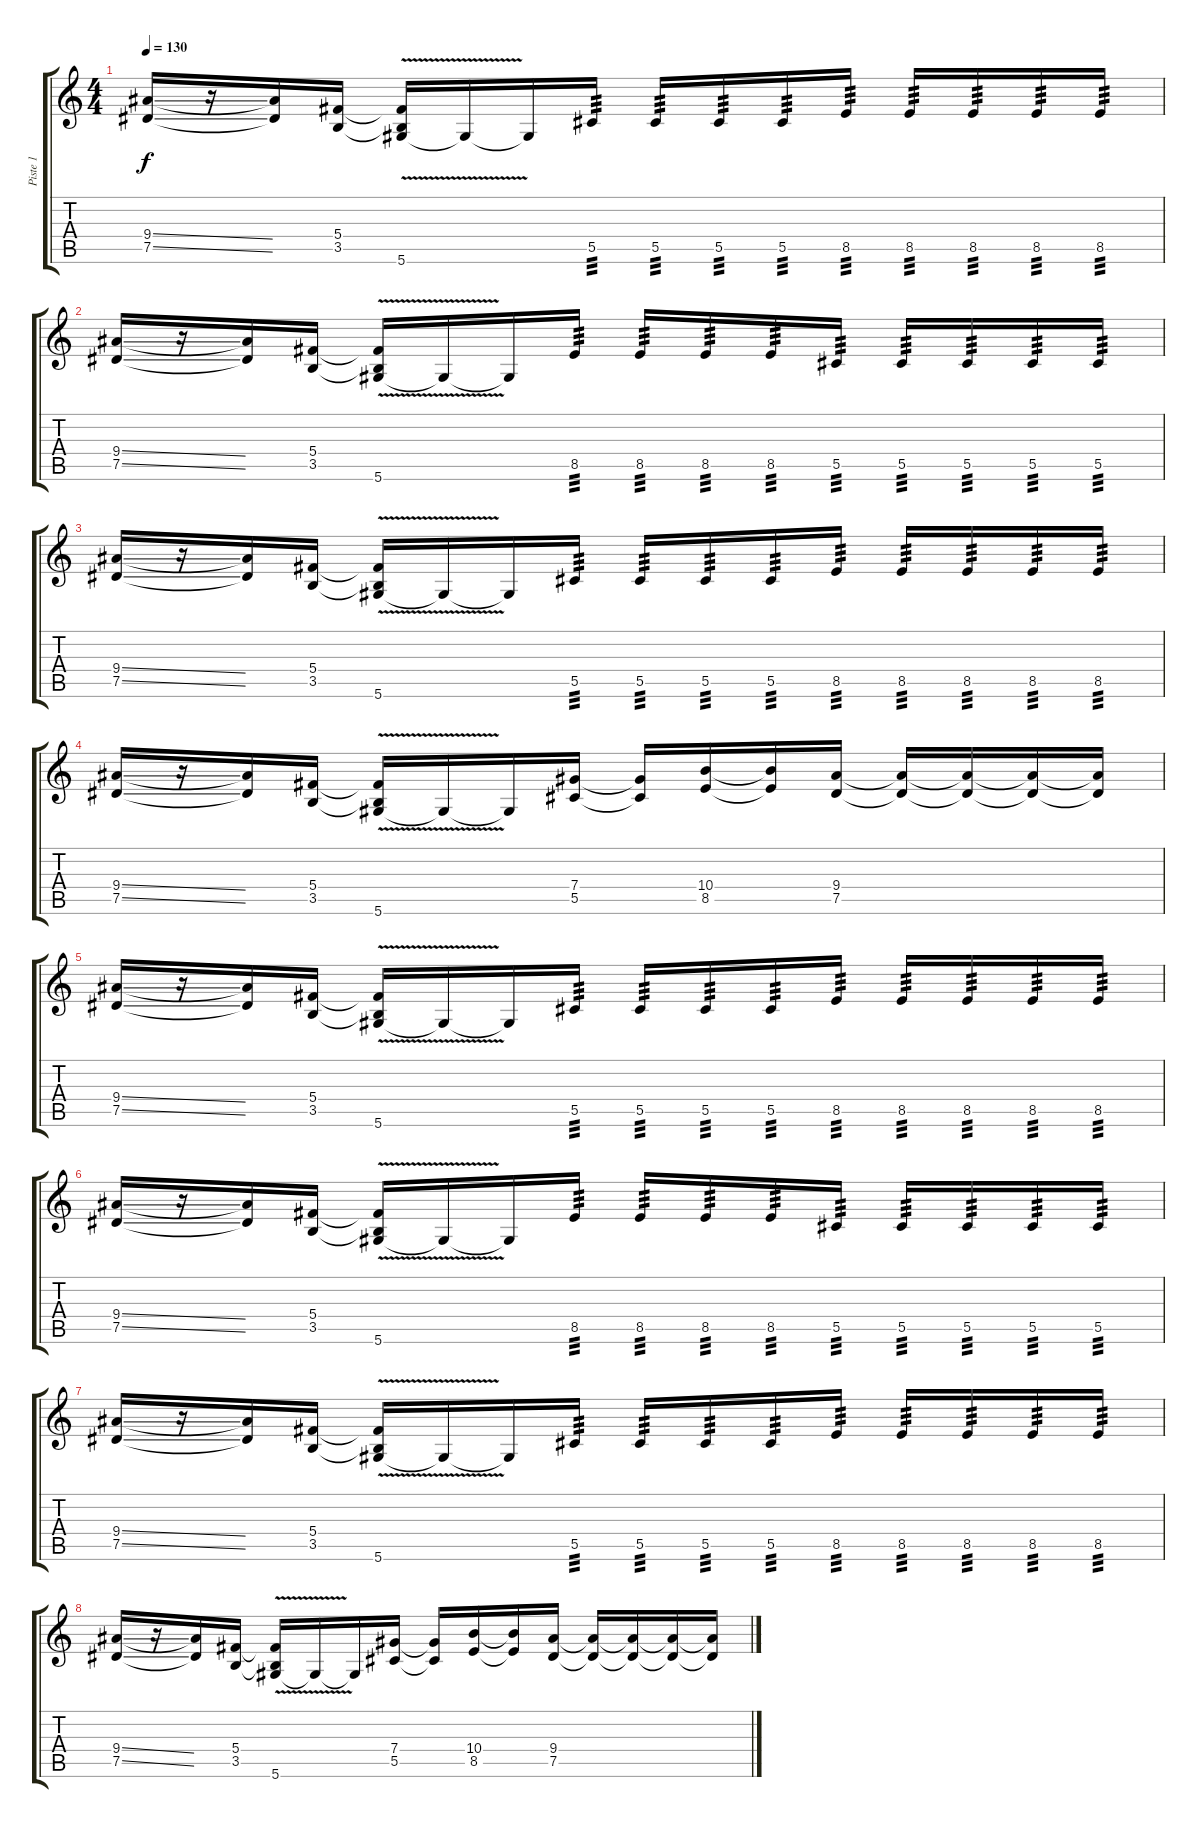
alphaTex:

\track ("Piste 1" "Piste 1") {instrument distortionguitar}
\staff {score tabs}
\tuning (Eb4 Bb3 Gb3 Db3 Ab2 Eb2) {hide}
\ts (4 4)
\tempo 130
\clef g2
\ks c
(9.4{ss} 7.5{ss}).16{dy f} r.16 (9.4{t} 7.5{t}).16 (5.4 3.5).16 (5.4{t} 3.5{t} 5.6{v}).16 5.6{t}.16 5.6{t}.16 5.5.16{tp 3} 5.5.16{tp 3} 5.5.16{tp 3} 5.5.16{tp 3} 8.5.16{tp 3} 8.5.16{tp 3} 8.5.16{tp 3} 8.5.16{tp 3} 8.5.16{tp 3} |
(9.4{ss} 7.5{ss}).16 r.16 (9.4{t} 7.5{t}).16 (5.4 3.5).16 (5.4{t} 3.5{t} 5.6{v}).16 5.6{t}.16 5.6{t}.16 8.5.16{tp 3} 8.5.16{tp 3} 8.5.16{tp 3} 8.5.16{tp 3} 5.5.16{tp 3} 5.5.16{tp 3} 5.5.16{tp 3} 5.5.16{tp 3} 5.5.16{tp 3} |
(9.4{ss} 7.5{ss}).16 r.16 (9.4{t} 7.5{t}).16 (5.4 3.5).16 (5.4{t} 3.5{t} 5.6{v}).16 5.6{t}.16 5.6{t}.16 5.5.16{tp 3} 5.5.16{tp 3} 5.5.16{tp 3} 5.5.16{tp 3} 8.5.16{tp 3} 8.5.16{tp 3} 8.5.16{tp 3} 8.5.16{tp 3} 8.5.16{tp 3} |
(9.4{ss} 7.5{ss}).16 r.16 (9.4{t} 7.5{t}).16 (5.4 3.5).16 (5.4{t} 3.5{t} 5.6{v}).16 5.6{t}.16 5.6{t}.16 (7.4 5.5).16 (7.4{t} 5.5{t}).16 (10.4 8.5).16 (10.4{t} 8.5{t}).16 (9.4 7.5).16 (9.4{t} 7.5{t}).16 (9.4{t} 7.5{t}).16 (9.4{t} 7.5{t}).16 (9.4{t} 7.5{t}).16 |
(9.4{ss} 7.5{ss}).16 r.16 (9.4{t} 7.5{t}).16 (5.4 3.5).16 (5.4{t} 3.5{t} 5.6{v}).16 5.6{t}.16 5.6{t}.16 5.5.16{tp 3} 5.5.16{tp 3} 5.5.16{tp 3} 5.5.16{tp 3} 8.5.16{tp 3} 8.5.16{tp 3} 8.5.16{tp 3} 8.5.16{tp 3} 8.5.16{tp 3} |
(9.4{ss} 7.5{ss}).16 r.16 (9.4{t} 7.5{t}).16 (5.4 3.5).16 (5.4{t} 3.5{t} 5.6{v}).16 5.6{t}.16 5.6{t}.16 8.5.16{tp 3} 8.5.16{tp 3} 8.5.16{tp 3} 8.5.16{tp 3} 5.5.16{tp 3} 5.5.16{tp 3} 5.5.16{tp 3} 5.5.16{tp 3} 5.5.16{tp 3} |
(9.4{ss} 7.5{ss}).16 r.16 (9.4{t} 7.5{t}).16 (5.4 3.5).16 (5.4{t} 3.5{t} 5.6{v}).16 5.6{t}.16 5.6{t}.16 5.5.16{tp 3} 5.5.16{tp 3} 5.5.16{tp 3} 5.5.16{tp 3} 8.5.16{tp 3} 8.5.16{tp 3} 8.5.16{tp 3} 8.5.16{tp 3} 8.5.16{tp 3} |
(9.4{ss} 7.5{ss}).16 r.16 (9.4{t} 7.5{t}).16 (5.4 3.5).16 (5.4{t} 3.5{t} 5.6{v}).16 5.6{t}.16 5.6{t}.16 (7.4 5.5).16 (7.4{t} 5.5{t}).16 (10.4 8.5).16 (10.4{t} 8.5{t}).16 (9.4 7.5).16 (9.4{t} 7.5{t}).16 (9.4{t} 7.5{t}).16 (9.4{t} 7.5{t}).16 (9.4{t} 7.5{t}).16
